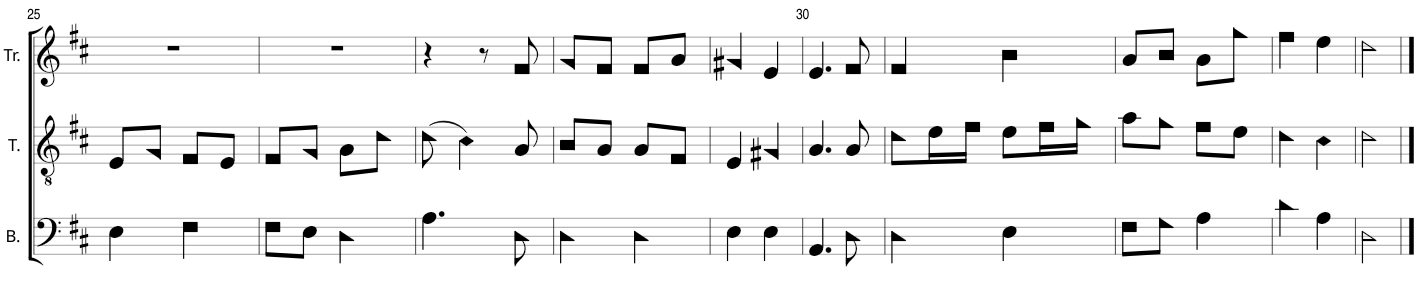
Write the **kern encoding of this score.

**kern	**kern	**kern
*part3	*part2	*part1
*staff3	*staff2	*staff1
*I"B.	*I"T.	*I"Tr.
*I'B.	*I'T.	*I'Tr.
!!LO:PB:g=z
*clefF4	*clefGv2	*clefG2
*k[f#c#]	*k[f#c#]	*k[f#c#]
*M2/4	*M2/4	*M2/4
=25	=25	=25
4E!\	8E!/L	2r
.	8G!/J	.
4F#!\	8F#!/L	.
.	8E!/J	.
=26	=26	=26
8F#!\L	8F#!/L	2r
8E!\J	8G!/J	.
4D!\	8A!\L	.
.	8d!\J	.
=27	=27	=27
4.A!\	(8d!\	4r
.	4c#!\)	.
.	.	8r
8D!\	8A!/	8f#!/
=28	=28	=28
4D!\	8B!/L	8g!/L
.	8A!/J	8f#!/J
4D!\	8A!/L	8f#!/L
.	8F#!/J	8a!/J
=29	=29	=29
4E!\	4E!/	4g#X!/
4E!\	4G#X!/	4e!/
=30	=30	=30
4.AA!/	4.A!/	4.e!/
8D!\	8A!/	8f#!/
=31	=31	=31
4D!\	8d!\L	4f#!/
.	16e!\L	.
.	16f#!\JJ	.
4E!\	8e!\L	4b!\
.	16f#!\L	.
.	16g!\JJ	.
=32	=32	=32
8F#!\L	8a!\L	8a!/L
8G!\J	8g!\J	8b!/J
4A!\	8f#!\L	8a!\L
.	8e!\J	8gg!\J
=33	=33	=33
4d!\	4d!\	4ff#!\
4A!\	4c#!\	4ee!\
=34	=34	=34
2D!\	2d!\	2dd!\
==	==	==
*-	*-	*-
